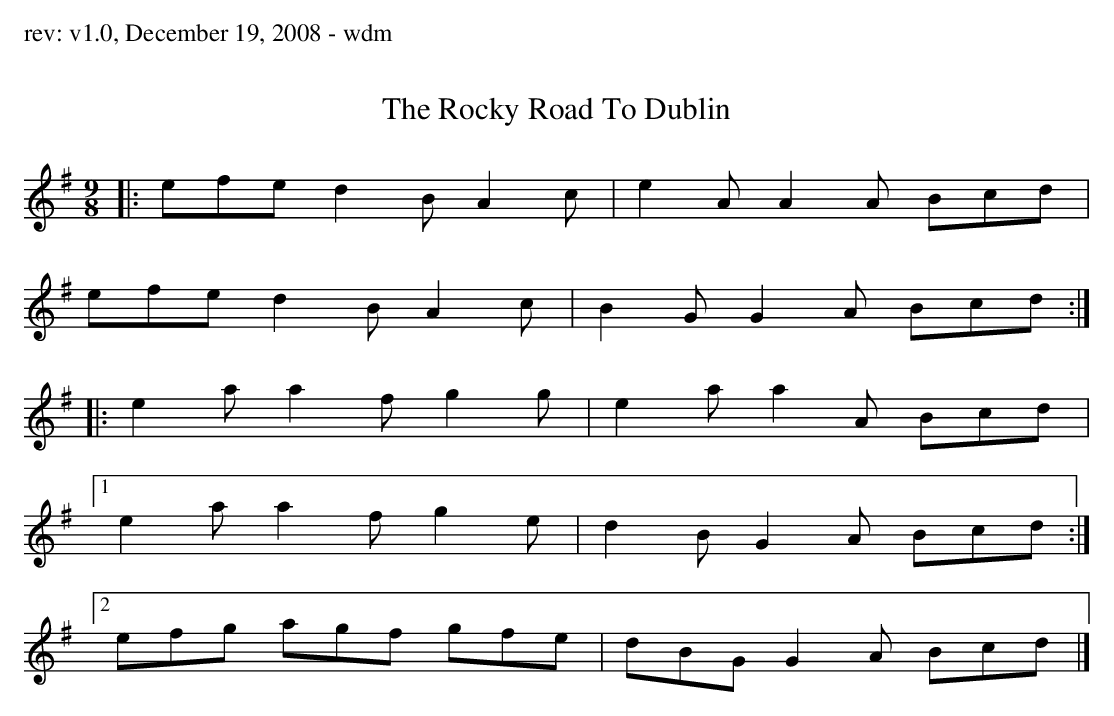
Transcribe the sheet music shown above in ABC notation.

X:1
T: Rocky Road To Dublin, The
M: 9/8
L: 1/8
K: Ador
|: efe d2 B A2 c | e2 A A2 A Bcd |
efe d2 B A2 c | B2 G G2 A Bcd :|
|: e2 a a2 f g2 g | e2 a a2 A Bcd |
[1 e2 a a2 f g2 e | d2 B G2 A Bcd :|
[2 efg agf gfe | dBG G2 A Bcd |]
